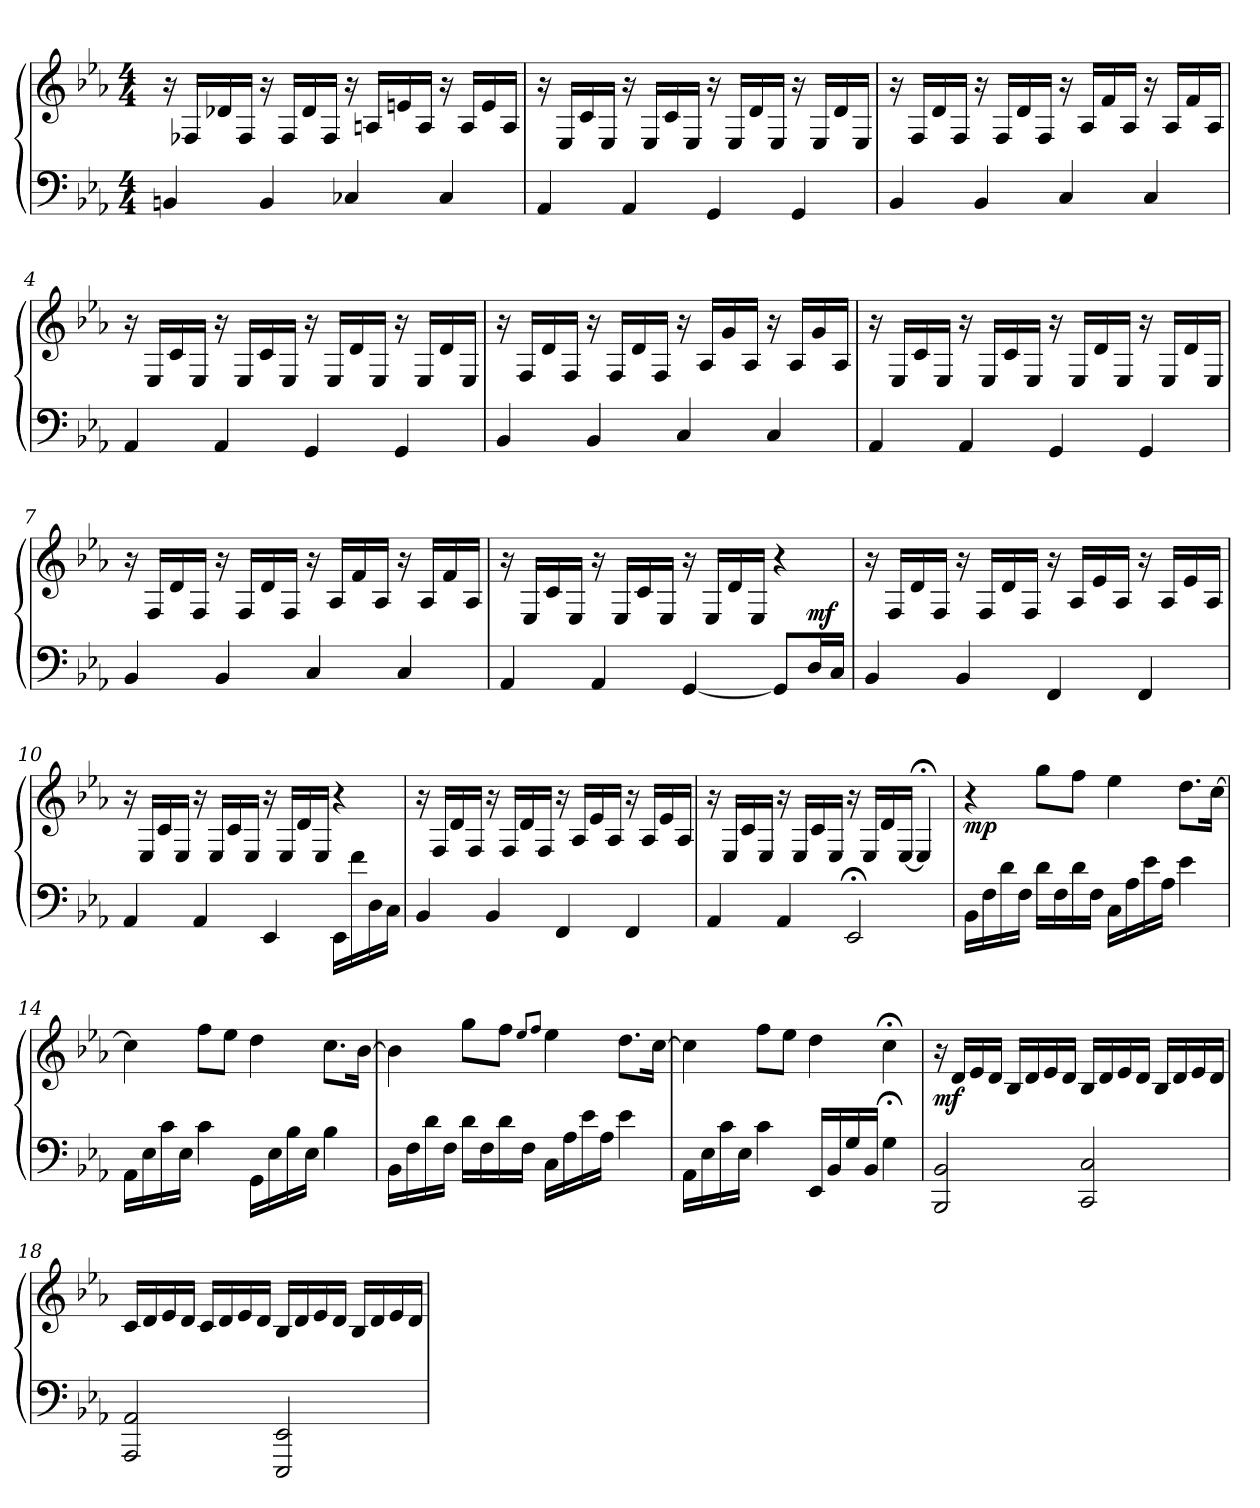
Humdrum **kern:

**kern	**kern	**dynam
*part1	*part1	*part1
*staff2	*staff1	*staff1/2
*clefF4	*clefG2	*
*k[b-e-a-]	*k[b-e-a-]	*
*M4/4	*M4/4	*
=1	=1	=1
!	!	!LO:DY:a=2
!	!	!LO:DY:n=1:a
4BB/	16r	mp Andante
.	16F-/LL	.
.	16d-/	.
.	16F-/JJ	.
4BB/	16r	.
.	16F-/LL	.
.	16d-/	.
.	16F-/JJ	.
4C-/	16r	.
.	16A/LL	.
.	16e/	.
.	16A/JJ	.
4C-/	16r	.
.	16A/LL	.
.	16e/	.
.	16A/JJ	.
=2	=2	=2
4AA-/	16r	.
.	16E-/LL	.
.	16c/	.
.	16E-/JJ	.
4AA-/	16r	.
.	16E-/LL	.
.	16c/	.
.	16E-/JJ	.
4GG/	16r	.
.	16E-/LL	.
.	16d/	.
.	16E-/JJ	.
4GG/	16r	.
.	16E-/LL	.
.	16d/	.
.	16E-/JJ	.
!!LO:LB:g=z
=3	=3	=3
4BB-/	16r	.
.	16F/LL	.
.	16d/	.
.	16F/JJ	.
4BB-/	16r	.
.	16F/LL	.
.	16d/	.
.	16F/JJ	.
4C/	16r	.
.	16A-/LL	.
.	16f/	.
.	16A-/JJ	.
4C/	16r	.
.	16A-/LL	.
.	16f/	.
.	16A-/JJ	.
=4	=4	=4
4AA-/	16r	.
.	16E-/LL	.
.	16c/	.
.	16E-/JJ	.
4AA-/	16r	.
.	16E-/LL	.
.	16c/	.
.	16E-/JJ	.
4GG/	16r	.
.	16E-/LL	.
.	16d/	.
.	16E-/JJ	.
4GG/	16r	.
.	16E-/LL	.
.	16d/	.
.	16E-/JJ	.
!!LO:LB:g=z
=5	=5	=5
4BB-/	16r	.
.	16F/LL	.
.	16d/	.
.	16F/JJ	.
4BB-/	16r	.
.	16F/LL	.
.	16d/	.
.	16F/JJ	.
4C/	16r	.
.	16A-/LL	.
.	16g/	.
.	16A-/JJ	.
4C/	16r	.
.	16A-/LL	.
.	16g/	.
.	16A-/JJ	.
=6	=6	=6
4AA-/	16r	.
.	16E-/LL	.
.	16c/	.
.	16E-/JJ	.
4AA-/	16r	.
.	16E-/LL	.
.	16c/	.
.	16E-/JJ	.
4GG/	16r	.
.	16E-/LL	.
.	16d/	.
.	16E-/JJ	.
4GG/	16r	.
.	16E-/LL	.
.	16d/	.
.	16E-/JJ	.
!!LO:LB:g=z
=7	=7	=7
4BB-/	16r	.
.	16F/LL	.
.	16d/	.
.	16F/JJ	.
4BB-/	16r	.
.	16F/LL	.
.	16d/	.
.	16F/JJ	.
4C/	16r	.
.	16A-/LL	.
.	16f/	.
.	16A-/JJ	.
4C/	16r	.
.	16A-/LL	.
.	16f/	.
.	16A-/JJ	.
=8	=8	=8
4AA-/	16r	.
.	16E-/LL	.
.	16c/	.
.	16E-/JJ	.
4AA-/	16r	.
.	16E-/LL	.
.	16c/	.
.	16E-/JJ	.
[4GG/	16r	.
.	16E-/LL	.
.	16d/	.
.	16E-/JJ	.
8GG/L]	4r	.
!	!	!LO:DY:a=2
16D/L	.	mf
16C/JJ	.	.
!!LO:LB:g=z
=9	=9	=9
4BB-/	16r	.
.	16F/LL	.
.	16d/	.
.	16F/JJ	.
4BB-/	16r	.
.	16F/LL	.
.	16d/	.
.	16F/JJ	.
4FF/	16r	.
.	16A-/LL	.
.	16e-/	.
.	16A-/JJ	.
4FF/	16r	.
.	16A-/LL	.
.	16e-/	.
.	16A-/JJ	.
=10	=10	=10
4AA-/	16r	.
.	16E-/LL	.
.	16c/	.
.	16E-/JJ	.
4AA-/	16r	.
.	16E-/LL	.
.	16c/	.
.	16E-/JJ	.
4EE-/	16r	.
.	16E-/LL	.
.	16d/	.
.	16E-/JJ	.
16EE-\LL	4r	.
16f\	.	.
16D\	.	.
16C\JJ	.	.
!!LO:PB:g=z
=11	=11	=11
4BB-/	16r	.
.	16F/LL	.
.	16d/	.
.	16F/JJ	.
4BB-/	16r	.
.	16F/LL	.
.	16d/	.
.	16F/JJ	.
4FF/	16r	.
.	16A-/LL	.
.	16e-/	.
.	16A-/JJ	.
4FF/	16r	.
.	16A-/LL	.
.	16e-/	.
.	16A-/JJ	.
=12	=12	=12
4AA-/	16r	.
.	16E-/LL	.
.	16c/	.
.	16E-/JJ	.
4AA-/	16r	.
.	16E-/LL	.
.	16c/	.
.	16E-/JJ	.
2EE-;</	16r	.
.	16E-/LL	.
.	16d/	.
.	[16E-/JJ	.
.	4E-;</]	.
=13	=13	=13
!	!	!LO:DY:b
16BB-\LL	4r	mp
16F\	.	.
16d\	.	.
16F\JJ	.	.
16d\LL	8gg\L	.
16F\	.	.
16d\	8ff\J	.
16F\JJ	.	.
16C\LL	4ee-\	.
16A-\	.	.
16e-\	.	.
16A-\JJ	.	.
4e-\	8.dd\L	.
.	[16cc\Jk	.
!!LO:LB:g=z
=14	=14	=14
16AA-\LL	4cc\]	.
16E-\	.	.
16c\	.	.
16E-\JJ	.	.
4c\	8ff\L	.
.	8ee-\J	.
16GG\LL	4dd\	.
16E-\	.	.
16B-\	.	.
16E-\JJ	.	.
4B-\	8.cc\L	.
.	[16b-\Jk	.
=15	=15	=15
16BB-\LL	4b-\]	.
16F\	.	.
16d\	.	.
16F\JJ	.	.
16d\LL	8gg\L	.
16F\	.	.
16d\	8ff\J	.
16F\JJ	.	.
.	8qee-/L	.
.	8qff/J	.
16C\LL	4ee-\	.
16A-\	.	.
16e-\	.	.
16A-\JJ	.	.
4e-\	8.dd\L	.
.	[16cc\Jk	.
=16	=16	=16
16AA-\LL	4cc\]	.
16E-\	.	.
16c\	.	.
16E-\JJ	.	.
4c\	8ff\L	.
.	8ee-\J	.
16EE-/LL	4dd\	.
16BB-/	.	.
16G/	.	.
16BB-/JJ	.	.
4G;<\	4cc;<\	.
!!LO:LB:g=z
=17	=17	=17
!	!	!LO:DY:b
2BBB-/ 2BB-/	16r	mf
.	16d/LL	.
.	16e-/	.
.	16d/JJ	.
.	16B-/LL	.
.	16d/	.
.	16e-/	.
.	16d/JJ	.
2CC/ 2C/	16B-/LL	.
.	16d/	.
.	16e-/	.
.	16d/JJ	.
.	16B-/LL	.
.	16d/	.
.	16e-/	.
.	16d/JJ	.
=18	=18	=18
2AAA-/ 2AA-/	16c/LL	.
.	16d/	.
.	16e-/	.
.	16d/JJ	.
.	16c/LL	.
.	16d/	.
.	16e-/	.
.	16d/JJ	.
2EEE-/ 2EE-/	16B-/LL	.
.	16d/	.
.	16e-/	.
.	16d/JJ	.
.	16B-/LL	.
.	16d/	.
.	16e-/	.
.	16d/JJ	.
=	=	=
*-	*-	*-
